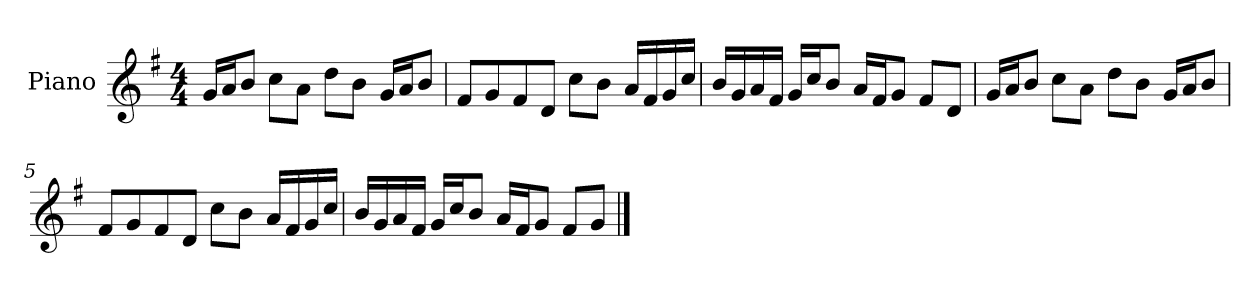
**kern
*part1
*staff1
*I"Piano
*I'P-no
*clefG2
*k[f#]
*M4/4
*MM90
=1
16g/LL
16a/J
8b/J
8cc\L
8a\J
8dd\L
8b\J
16g/LL
16a/J
8b/J
=2
8f#/L
8g/
8f#/
8d/J
8cc\L
8b\J
16a/LL
16f#/
16g/
16cc/JJ
=3
16b/LL
16g/
16a/
16f#/JJ
16g/LL
16cc/J
8b/J
16a/LL
16f#/J
8g/J
8f#/L
8d/J
=4
16g/LL
16a/J
8b/J
8cc\L
8a\J
8dd\L
8b\J
16g/LL
16a/J
8b/J
!!LO:LB:g=z
=5
8f#/L
8g/
8f#/
8d/J
8cc\L
8b\J
16a/LL
16f#/
16g/
16cc/JJ
=6
16b/LL
16g/
16a/
16f#/JJ
16g/LL
16cc/J
8b/J
16a/LL
16f#/J
8g/J
8f#/L
8g/J
==
*-
